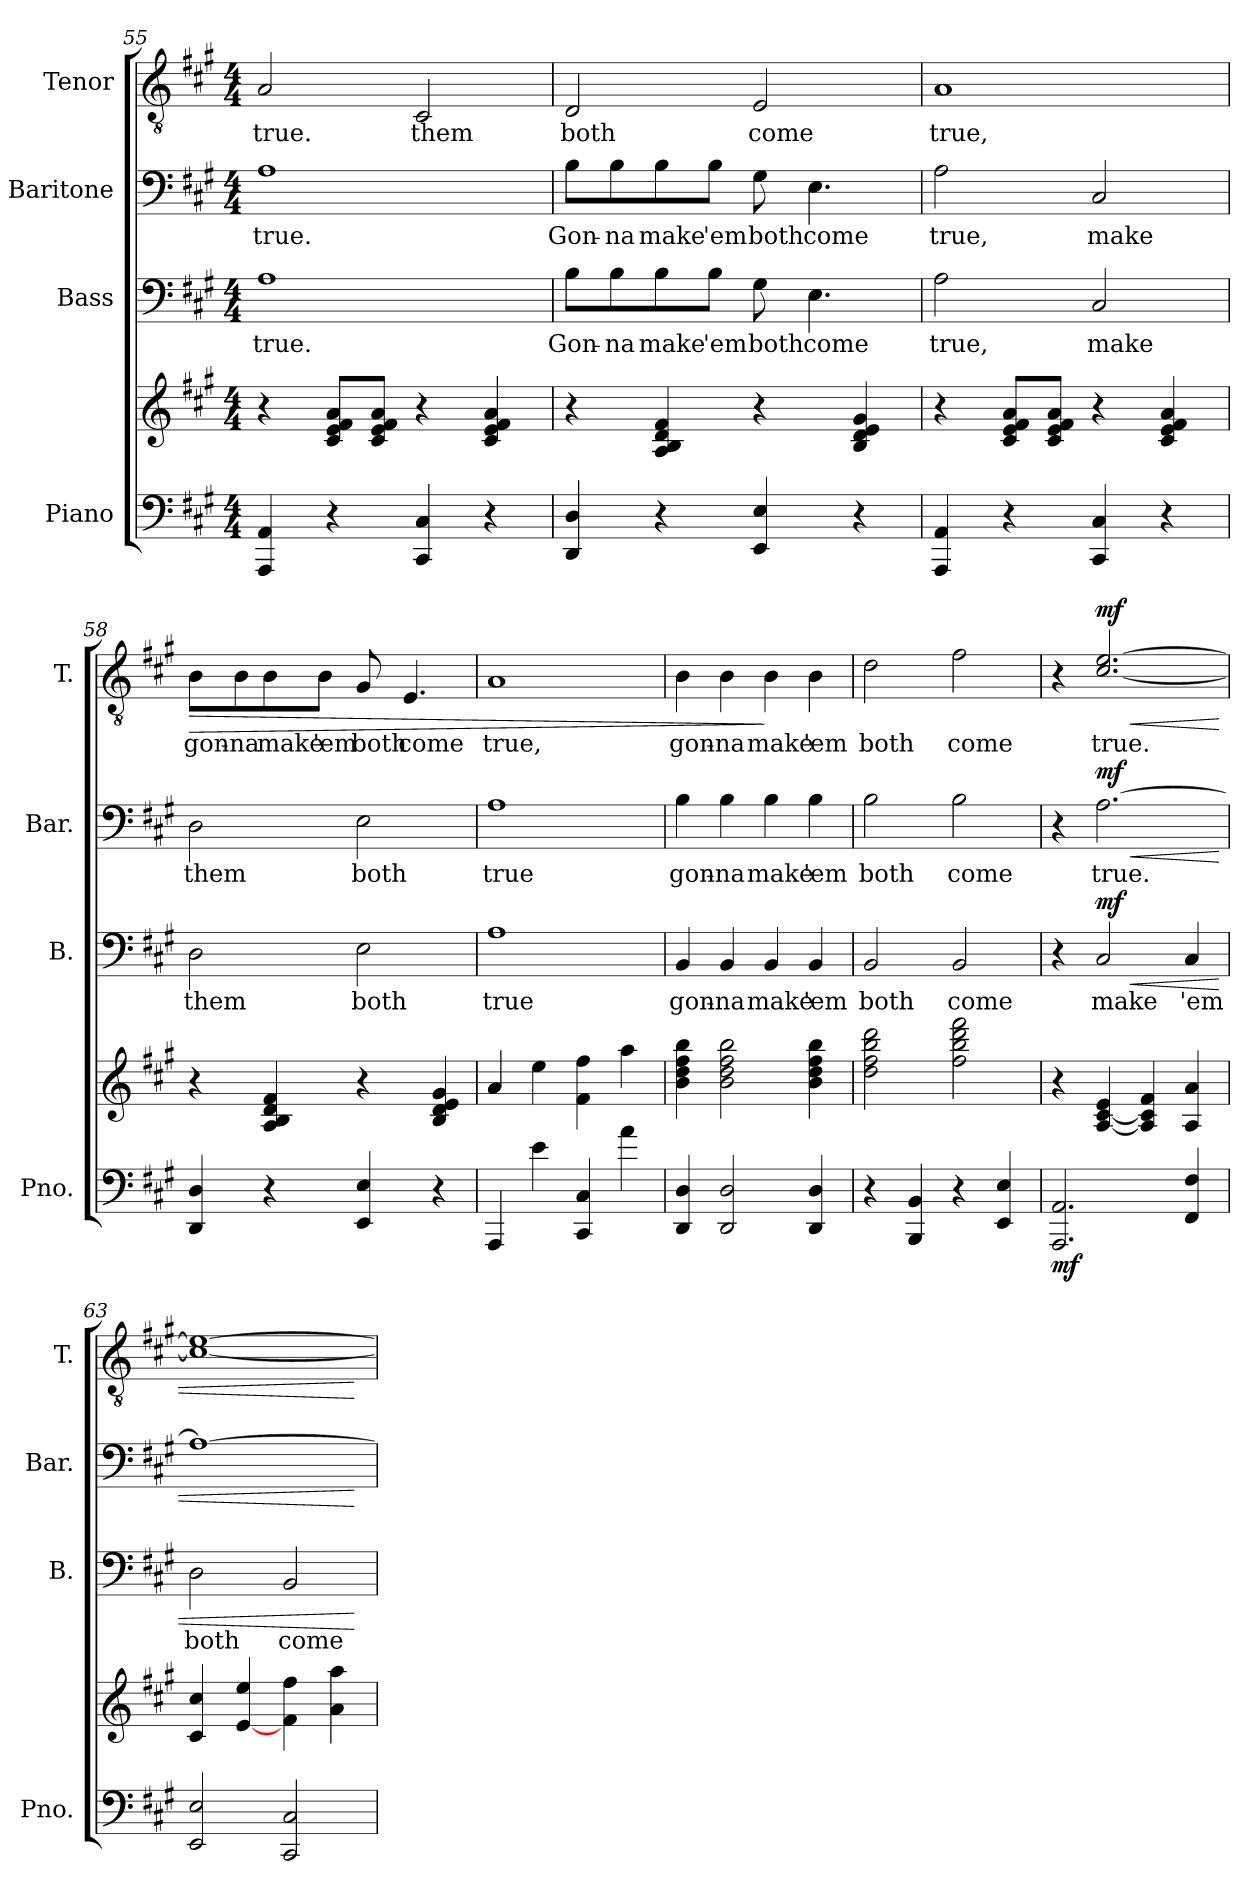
**kern	**kern	**dynam	**kern	**text	**dynam	**kern	**text	**dynam	**kern	**text	**dynam
*part4	*part4	*part4	*part3	*part3	*part3	*part2	*part2	*part2	*part1	*part1	*part1
*staff5	*staff4	*staff4/5	*staff3	*staff3	*staff3	*staff2	*staff2	*staff2	*staff1	*staff1	*staff1
*I"Piano	*	*	*I"Bass	*	*	*I"Baritone	*	*	*I"Tenor	*	*
*I'Pno.	*	*	*I'B.	*	*	*I'Bar.	*	*	*I'T.	*	*
*clefF4	*clefG2	*	*clefF4	*	*	*clefF4	*	*	*clefGv2	*	*
*	*	*	*	*	*	*	*	*	*ITrd7c12	*	*
*k[f#c#g#]	*k[f#c#g#]	*	*k[f#c#g#]	*	*	*k[f#c#g#]	*	*	*k[f#c#g#]	*	*
*A:	*A:	*	*A:	*	*	*A:	*	*	*A:	*	*
*M4/4	*M4/4	*	*M4/4	*	*	*M4/4	*	*	*M4/4	*	*
=55	=55	=55	=55	=55	=55	=55	=55	=55	=55	=55	=55
!	!	!	!	!LO:LY:b	!	!	!LO:LY:b	!	!	!LO:LY:b	!
4AAA/ 4AA/	4r	.	1A	true.	.	1A	true.	.	2AA/	true.	.
4r	8c#/ 8e/ 8f#/ 8a/L	.	.	.	.	.	.	.	.	.	.
.	8c#/ 8e/ 8f#/ 8a/J	.	.	.	.	.	.	.	.	.	.
!	!	!	!	!	!	!	!	!	!	!LO:LY:b	!
4CC#/ 4C#/	4r	.	.	.	.	.	.	.	2CC#/	them	.
4r	4c#/ 4e/ 4f#/ 4a/	.	.	.	.	.	.	.	.	.	.
=56	=56	=56	=56	=56	=56	=56	=56	=56	=56	=56	=56
!	!	!	!	!LO:LY:b	!	!	!LO:LY:b	!	!	!LO:LY:b	!
4DD/ 4D/	4r	.	8B\L	Gon-	.	8B\L	Gon-	.	2DD/	both	.
!	!	!	!	!LO:LY:b	!	!	!LO:LY:b	!	!	!	!
.	.	.	8B\	-na	.	8B\	-na	.	.	.	.
!	!	!	!	!LO:LY:b	!	!	!LO:LY:b	!	!	!	!
4r	4A/ 4B/ 4d/ 4f#/	.	8B\	make	.	8B\	make	.	.	.	.
!	!	!	!	!LO:LY:b	!	!	!LO:LY:b	!	!	!	!
.	.	.	8B\J	'em	.	8B\J	'em	.	.	.	.
!	!	!	!	!LO:LY:b	!	!	!LO:LY:b	!	!	!LO:LY:b	!
4EE/ 4E/	4r	.	8G#\	both	.	8G#\	both	.	2EE/	come	.
!	!	!	!	!LO:LY:b	!	!	!LO:LY:b	!	!	!	!
.	.	.	4.E\	come	.	4.E\	come	.	.	.	.
4r	4B/ 4d/ 4e/ 4g#/	.	.	.	.	.	.	.	.	.	.
!!LO:PB:g=z
=57	=57	=57	=57	=57	=57	=57	=57	=57	=57	=57	=57
!	!	!	!	!LO:LY:b	!	!	!LO:LY:b	!	!	!LO:LY:b	!
4AAA/ 4AA/	4r	.	2A\	true,	.	2A\	true,	.	1AA	true,	.
4r	8c#/ 8e/ 8f#/ 8a/L	.	.	.	.	.	.	.	.	.	.
.	8c#/ 8e/ 8f#/ 8a/J	.	.	.	.	.	.	.	.	.	.
!	!	!	!	!LO:LY:b	!	!	!LO:LY:b	!	!	!	!
4CC#/ 4C#/	4r	.	2C#/	make	.	2C#/	make	.	.	.	.
4r	4c#/ 4e/ 4f#/ 4a/	.	.	.	.	.	.	.	.	.	.
=58	=58	=58	=58	=58	=58	=58	=58	=58	=58	=58	=58
!	!	!	!	!LO:LY:b	!	!	!LO:LY:b	!	!	!LO:LY:b	!LO:HP:b
4DD/ 4D/	4r	.	2D\	them	.	2D\	them	.	8BB\L	gon-	>
!	!	!	!	!	!	!	!	!	!	!LO:LY:b	!
.	.	.	.	.	.	.	.	.	8BB\	-na	.
!	!	!	!	!	!	!	!	!	!	!LO:LY:b	!
4r	4A/ 4B/ 4d/ 4f#/	.	.	.	.	.	.	.	8BB\	make	.
!	!	!	!	!	!	!	!	!	!	!LO:LY:b	!
.	.	.	.	.	.	.	.	.	8BB\J	'em	.
!	!	!	!	!LO:LY:b	!	!	!LO:LY:b	!	!	!LO:LY:b	!
4EE/ 4E/	4r	.	2E\	both	.	2E\	both	.	8GG#/	both	.
!	!	!	!	!	!	!	!	!	!	!LO:LY:b	!
.	.	.	.	.	.	.	.	.	4.EE/	come	.
4r	4B/ 4d/ 4e/ 4g#/	.	.	.	.	.	.	.	.	.	.
=59	=59	=59	=59	=59	=59	=59	=59	=59	=59	=59	=59
!	!	!	!	!LO:LY:b	!	!	!LO:LY:b	!	!	!LO:LY:b	!
4AAA/	4a/	.	1A	true	.	1A	true	.	1AA	true,	.
4e\	4ee\	.	.	.	.	.	.	.	.	.	.
4CC#/ 4C#/	4f#\ 4ff#\	.	.	.	.	.	.	.	.	.	.
4a\	4aa\	.	.	.	.	.	.	.	.	.	.
=60	=60	=60	=60	=60	=60	=60	=60	=60	=60	=60	=60
!	!	!	!	!LO:LY:b	!	!	!LO:LY:b	!	!	!LO:LY:b	!
4DD/ 4D/	4b\ 4dd\ 4ff#\ 4bb\	.	4BB/	gon-	.	4B\	gon-	.	4BB\	gon-	.
!	!	!	!	!LO:LY:b	!	!	!LO:LY:b	!	!	!LO:LY:b	!
2DD/ 2D/	2b\ 2dd\ 2ff#\ 2bb\	.	4BB/	-na	.	4B\	-na	.	4BB\	-na	.
!	!	!	!	!LO:LY:b	!	!	!LO:LY:b	!	!	!LO:LY:b	!
.	.	.	4BB/	make	.	4B\	make	.	4BB\	make	]
!	!	!	!	!LO:LY:b	!	!	!LO:LY:b	!	!	!LO:LY:b	!
4DD/ 4D/	4b\ 4dd\ 4ff#\ 4bb\	.	4BB/	'em	.	4B\	'em	.	4BB\	'em	.
!!LO:LB:g=z
=61	=61	=61	=61	=61	=61	=61	=61	=61	=61	=61	=61
!	!	!	!	!LO:LY:b	!	!	!LO:LY:b	!	!	!LO:LY:b	!
4r	2dd\ 2ff#\ 2bb\ 2ddd\	.	2BB/	both	.	2B\	both	.	2D\	both	.
4BBB/ 4BB/	.	.	.	.	.	.	.	.	.	.	.
!	!	!	!	!LO:LY:b	!	!	!LO:LY:b	!	!	!LO:LY:b	!
4r	2ff#\ 2bb\ 2ddd\ 2fff#\	.	2BB/	come	.	2B\	come	.	2F#i\	come	.
4EE/ 4E/	.	.	.	.	.	.	.	.	.	.	.
=62	=62	=62	=62	=62	=62	=62	=62	=62	=62	=62	=62
!	!	!LO:DY:b=2	!	!	!	!	!	!	!	!	!
2.AAA/ 2.AA/	4r	mf	4r	.	.	4r	.	.	4r	.	.
!	!	!	!	!LO:LY:b	!LO:HP:b	!	!LO:LY:b	!LO:HP:b	!	!LO:LY:b	!LO:HP:b
!	!	!	!	!	!LO:DY:n=1:b	!	!	!LO:DY:n=1:b	!	!	!LO:DY:n=1:b
.	[<4A/ [>4c#/ 4e/	.	2C#/	make	< mf	[>2.A\	true.	< mf	[<2.C#i/ [>2.Ei/	true.	< mf
.	4A/] 4c#/] 4f#/	.	.	.	.	.	.	.	.	.	.
!	!	!	!	!LO:LY:b	!	!	!	!	!	!	!
4FF#/ 4F#/	4A/ 4a/	.	4C#/	'em	.	.	.	.	.	.	.
=63	=63	=63	=63	=63	=63	=63	=63	=63	=63	=63	=63
!	!	!	!	!LO:LY:b	!	!	!	!	!	!	!
2EE/ 2E/	4c#/ 4cc#/	.	2D\	both	.	1A_	.	.	1C#i_ 1Ei_	.	.
.	[<4e/ 4ee/	.	.	.	.	.	.	.	.	.	.
!	!	!	!	!LO:LY:b	!	!	!	!	!	!	!
2CC#/ 2C#/	4f#\ 4ff#\	.	2BB/	come	.	.	.	.	.	.	.
.	4a\ 4aa\	.	.	.	.	.	.	.	.	.	.
.	.	.	.	.	[	.	.	[	.	.	[
=	=	=	=	=	=	=	=	=	=	=	=
*-	*-	*-	*-	*-	*-	*-	*-	*-	*-	*-	*-
